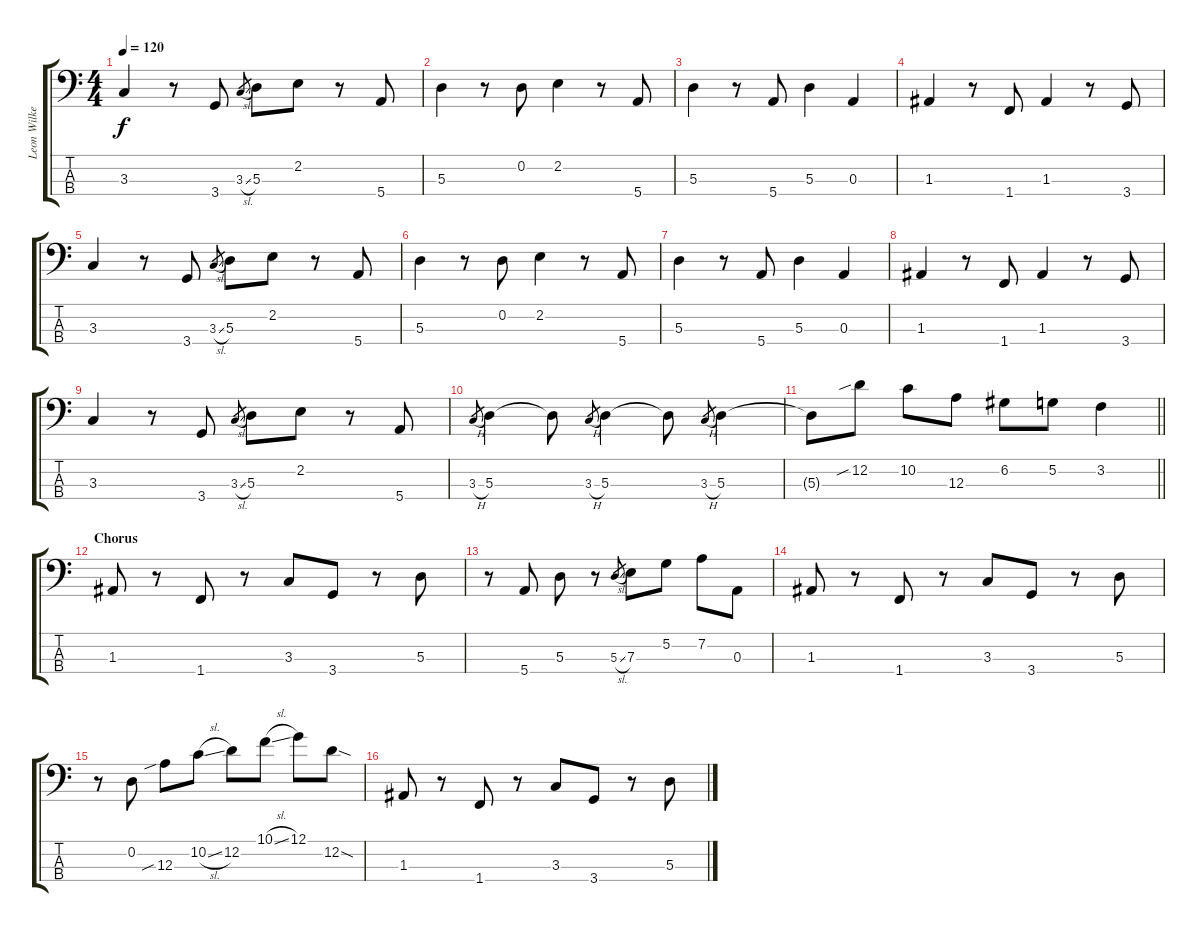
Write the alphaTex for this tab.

\track ("Leon Wilkeson (Bass Guitar)" "Leon Wilke") {instrument electricbasspick}
\staff {score tabs}
\tuning (G2 D2 A1 E1) {hide}
\ts (4 4)
\tempo 120
\clef f4
\ks c
3.3.4{dy f} r.8 3.4.8 3.3{sl}.8{gr} 5.3.8 2.2.8 r.8 5.4.8 |
5.3.4 r.8 0.2.8 2.2.4 r.8 5.4.8 |
5.3.4 r.8 5.4.8 5.3.4 0.3.4 |
1.3.4 r.8 1.4.8 1.3.4 r.8 3.4.8 |
3.3.4 r.8 3.4.8 3.3{sl}.8{gr} 5.3.8 2.2.8 r.8 5.4.8 |
5.3.4 r.8 0.2.8 2.2.4 r.8 5.4.8 |
5.3.4 r.8 5.4.8 5.3.4 0.3.4 |
1.3.4 r.8 1.4.8 1.3.4 r.8 3.4.8 |
3.3.4 r.8 3.4.8 3.3{sl}.8{gr} 5.3.8 2.2.8 r.8 5.4.8 |
3.3{h}.8{gr} 5.3.4 5.3{t}.8 3.3{h}.8{gr} 5.3.4 5.3{t}.8 3.3{h}.8{gr} 5.3.4 |
\barLineRight lightlight
5.3{t}.8 12.2{sib}.8 10.2.8 12.3.8 6.2.8 5.2.8 3.2.4 |
\section ("" "Chorus")
1.3.8 r.8 1.4.8 r.8 3.3.8 3.4.8 r.8 5.3.8 |
r.8 5.4.8 5.3.8 r.8 5.3{sl}.8{gr} 7.3.8 5.2.8 7.2.8 0.3.8 |
1.3.8 r.8 1.4.8 r.8 3.3.8 3.4.8 r.8 5.3.8 |
r.8 0.2.8 12.3{sib}.8 10.2{sl}.8 12.2.8 10.1{sl}.8 12.1.8 12.2{sod}.8 |
1.3.8 r.8 1.4.8 r.8 3.3.8 3.4.8 r.8 5.3.8
